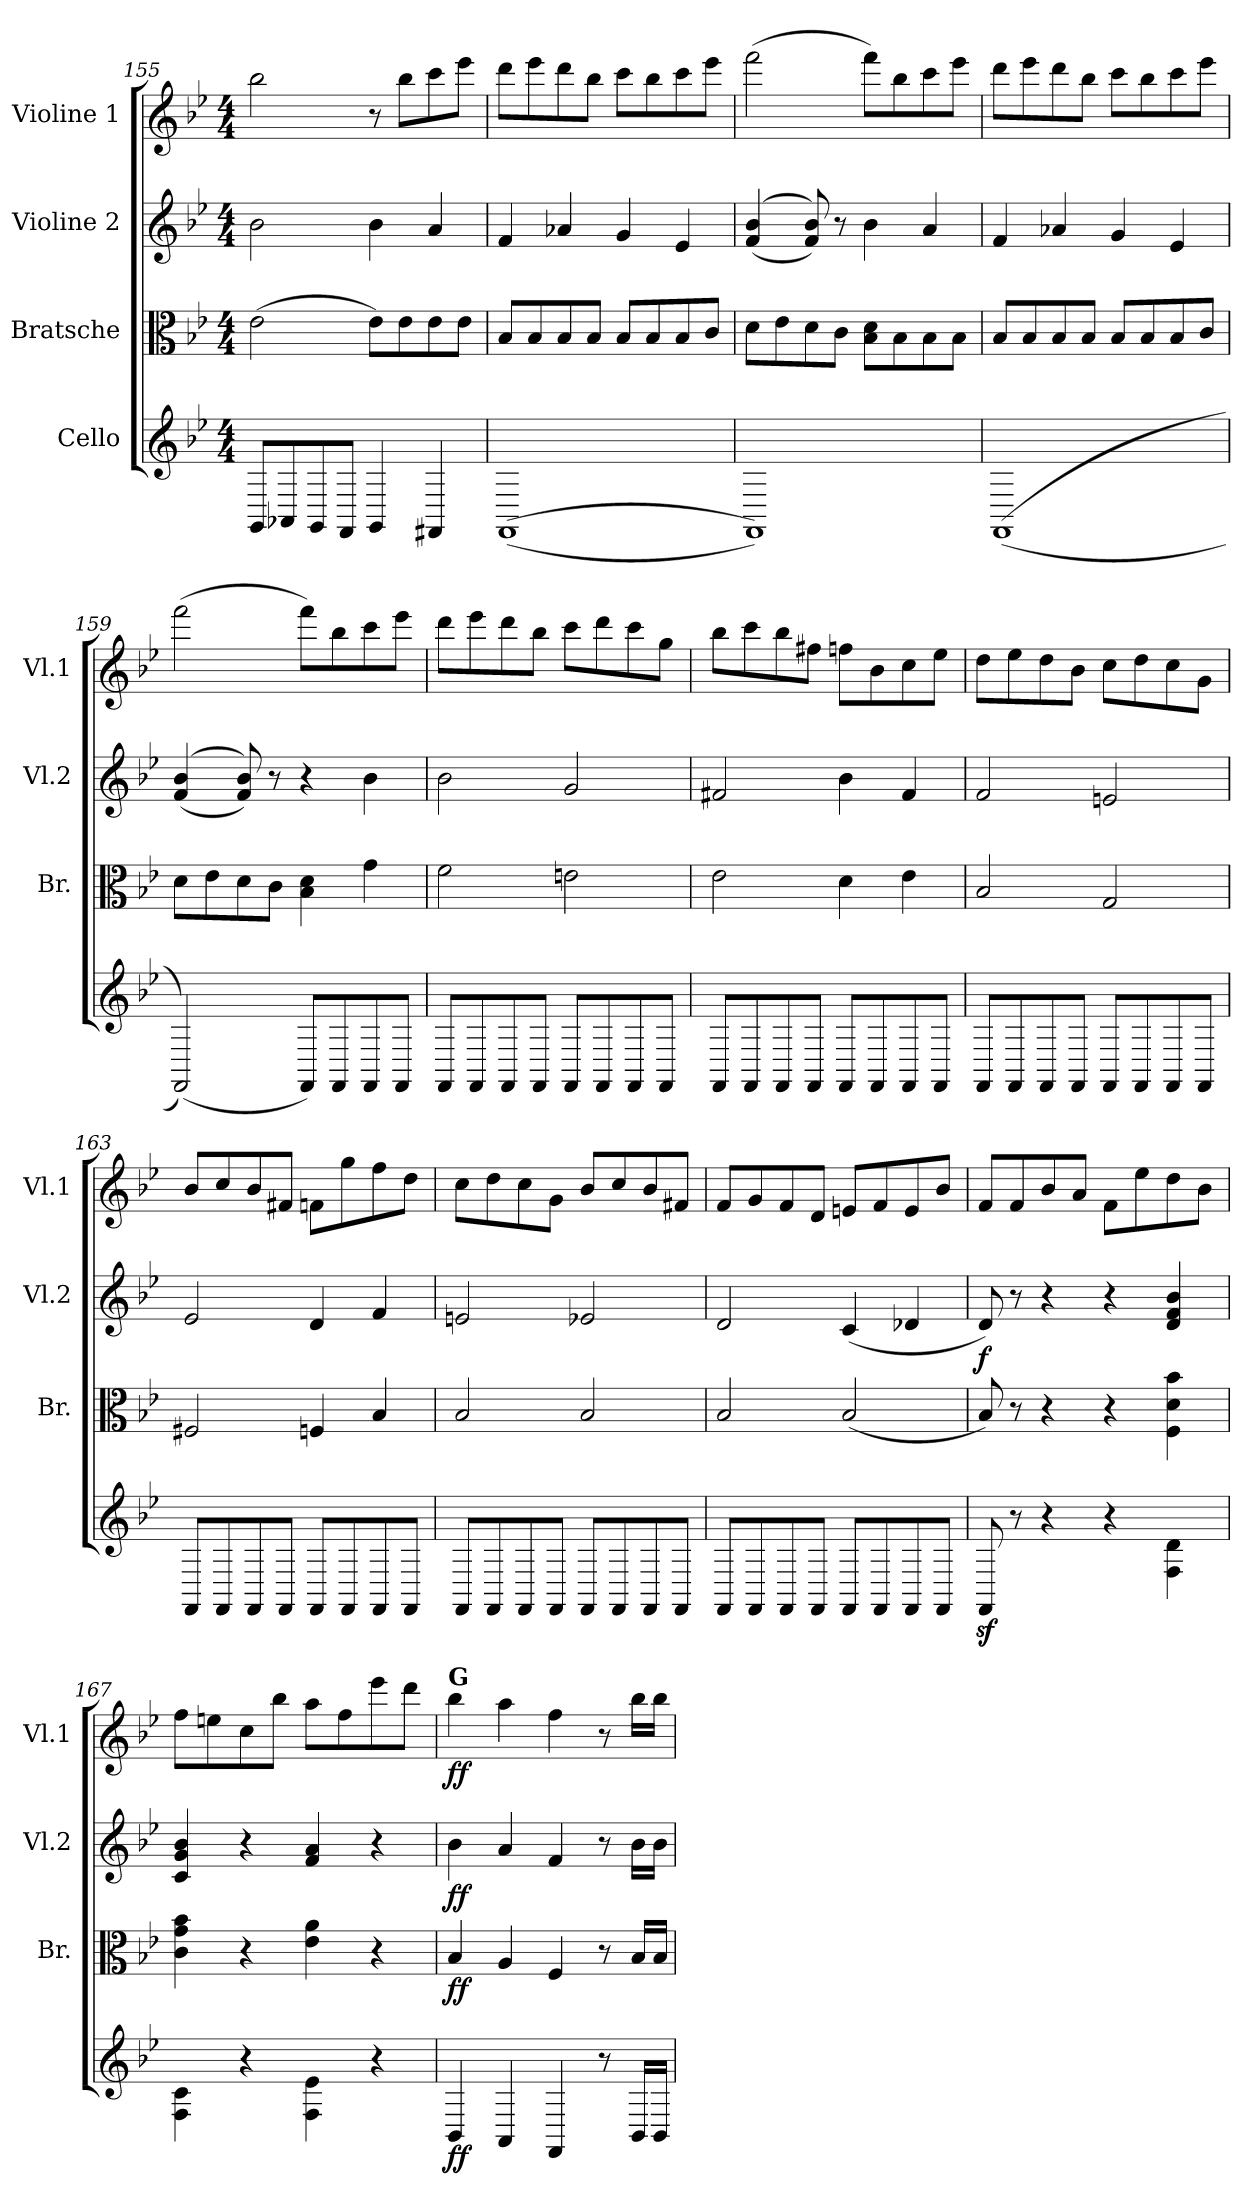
**kern	**dynam	**kern	**dynam	**kern	**dynam	**kern	**dynam
*part4	*part4	*part3	*part3	*part2	*part2	*part1	*part1
*staff4	*staff4	*staff3	*staff3	*staff2	*staff2	*staff1	*staff1
*I"Cello	*	*I"Bratsche	*	*I"Violine 2	*	*I"Violine 1	*
*	*	*I'Br.	*	*I'Vl.2	*	*I'Vl.1	*
*clefG2	*	*clefC3	*	*clefG2	*	*clefG2	*
*k[b-e-]	*	*k[b-e-]	*	*k[b-e-]	*	*k[b-e-]	*
*M4/4	*	*M4/4	*	*M4/4	*	*M4/4	*
=155	=155	=155	=155	=155	=155	=155	=155
8GG/L	.	(2e-\	.	2b-\	.	2bb-\	.
8AA-X/	.	.	.	.	.	.	.
8GG/	.	.	.	.	.	.	.
8FF/J	.	.	.	.	.	.	.
4GG/	.	8e-\L)	.	4b-\	.	8r	.
.	.	8e-\	.	.	.	8bb-\L	.
4FF#X/	.	8e-\	.	4a/	.	8ccc\	.
.	.	8e-\J	.	.	.	8eee-\J	.
!!LO:LB:g=z
=156	=156	=156	=156	=156	=156	=156	=156
((1FF	.	8B-/L	.	4f/	.	8ddd\L	.
.	.	8B-/	.	.	.	8eee-\	.
.	.	8B-/	.	4a-X/	.	8ddd\	.
.	.	8B-/J	.	.	.	8bb-\J	.
.	.	8B-/L	.	4g/	.	8ccc\L	.
.	.	8B-/	.	.	.	8bb-\	.
.	.	8B-/	.	4e-/	.	8ccc\	.
.	.	8c/J	.	.	.	8eee-\J	.
=157	=157	=157	=157	=157	=157	=157	=157
1FF))	.	8d\L	.	((4f/ 4b-/	.	(2fff\	.
.	.	8e-\	.	.	.	.	.
.	.	8d\	.	8f/ 8b-/))	.	.	.
.	.	8c\J	.	8r	.	.	.
.	.	8B-\ 8d\L	.	4b-\	.	8fff\L)	.
.	.	8B-\	.	.	.	8bb-\	.
.	.	8B-\	.	4a/	.	8ccc\	.
.	.	8B-\J	.	.	.	8eee-\J	.
!!LO:PB:g=z
=158	=158	=158	=158	=158	=158	=158	=158
((1FF	.	8B-/L	.	4f/	.	8ddd\L	.
.	.	8B-/	.	.	.	8eee-\	.
.	.	8B-/	.	4a-X/	.	8ddd\	.
.	.	8B-/J	.	.	.	8bb-\J	.
.	.	8B-/L	.	4g/	.	8ccc\L	.
.	.	8B-/	.	.	.	8bb-\	.
.	.	8B-/	.	4e-/	.	8ccc\	.
.	.	8c/J	.	.	.	8eee-\J	.
=159	=159	=159	=159	=159	=159	=159	=159
(2FF/))	.	8d\L	.	((4f/ 4b-/	.	(2fff\	.
.	.	8e-\	.	.	.	.	.
.	.	8d\	.	8f/ 8b-/))	.	.	.
.	.	8c\J	.	8r	.	.	.
8FF/L)	.	4B-\ 4d\	.	4r	.	8fff\L)	.
8FF/	.	.	.	.	.	8bb-\	.
8FF/	.	4g\	.	4b-\	.	8ccc\	.
8FF/J	.	.	.	.	.	8eee-\J	.
=160	=160	=160	=160	=160	=160	=160	=160
8FF/L	.	2f\	.	2b-\	.	8ddd\L	.
8FF/	.	.	.	.	.	8eee-\	.
8FF/	.	.	.	.	.	8ddd\	.
8FF/J	.	.	.	.	.	8bb-\J	.
8FF/L	.	2en\	.	2g/	.	8ccc\L	.
8FF/	.	.	.	.	.	8ddd\	.
8FF/	.	.	.	.	.	8ccc\	.
8FF/J	.	.	.	.	.	8gg\J	.
!!LO:PB:g=z
=161	=161	=161	=161	=161	=161	=161	=161
8FF/L	.	2e-\	.	2f#X/	.	8bb-\L	.
8FF/	.	.	.	.	.	8ccc\	.
8FF/	.	.	.	.	.	8bb-\	.
8FF/J	.	.	.	.	.	8ff#X\J	.
8FF/L	.	4d\	.	4b-\	.	8ffn\L	.
8FF/	.	.	.	.	.	8b-\	.
8FF/	.	4e-\	.	4f#/	.	8cc\	.
8FF/J	.	.	.	.	.	8ee-\J	.
=162	=162	=162	=162	=162	=162	=162	=162
8FF/L	.	2B-/	.	2f/	.	8dd\L	.
8FF/	.	.	.	.	.	8ee-\	.
8FF/	.	.	.	.	.	8dd\	.
8FF/J	.	.	.	.	.	8b-\J	.
8FF/L	.	2G/	.	2en/	.	8cc\L	.
8FF/	.	.	.	.	.	8dd\	.
8FF/	.	.	.	.	.	8cc\	.
8FF/J	.	.	.	.	.	8g\J	.
!!LO:LB:g=z
=163	=163	=163	=163	=163	=163	=163	=163
8FF/L	.	2F#X/	.	2e-/	.	8b-/L	.
8FF/	.	.	.	.	.	8cc/	.
8FF/	.	.	.	.	.	8b-/	.
8FF/J	.	.	.	.	.	8f#X/J	.
8FF/L	.	4Fn/	.	4d/	.	8fn\L	.
8FF/	.	.	.	.	.	8gg\	.
8FF/	.	4B-/	.	4f/	.	8ff\	.
8FF/J	.	.	.	.	.	8dd\J	.
=164	=164	=164	=164	=164	=164	=164	=164
8FF/L	.	2B-/	.	2en/	.	8cc\L	.
8FF/	.	.	.	.	.	8dd\	.
8FF/	.	.	.	.	.	8cc\	.
8FF/J	.	.	.	.	.	8g\J	.
8FF/L	.	2B-/	.	2e-X/	.	8b-/L	.
8FF/	.	.	.	.	.	8cc/	.
8FF/	.	.	.	.	.	8b-/	.
8FF/J	.	.	.	.	.	8f#X/J	.
=165	=165	=165	=165	=165	=165	=165	=165
8FF/L	.	2B-/	.	2d/	.	8f/L	.
8FF/	.	.	.	.	.	8g/	.
8FF/	.	.	.	.	.	8f/	.
8FF/J	.	.	.	.	.	8d/J	.
8FF/L	.	(2B-/	.	(4c/	.	8en/L	.
8FF/	.	.	.	.	.	8f/	.
8FF/	.	.	.	4d-X/	.	8e/	.
8FF/J	.	.	.	.	.	8b-/J	.
!!LO:LB:g=z
=166	=166	=166	=166	=166	=166	=166	=166
!	!	!	!	!	!LO:DY:b	!	!
8FFz</	.	8B-/)	.	8d/)	f	8f/L	.
8r	.	8r	.	8r	.	8f/	.
4r	.	4r	.	4r	.	8b-/	.
.	.	.	.	.	.	8a/J	.
4r	.	4r	.	4r	.	8f\L	.
.	.	.	.	.	.	8ee-\	.
4F\ 4d\	.	4F\ 4d\ 4b-\	.	4d/ 4f/ 4b-/	.	8dd\	.
.	.	.	.	.	.	8b-\J	.
=167	=167	=167	=167	=167	=167	=167	=167
4F\ 4c\	.	4c\ 4g\ 4b-\	.	4c/ 4g/ 4b-/	.	8ff\L	.
.	.	.	.	.	.	8een\	.
4r	.	4r	.	4r	.	8cc\	.
.	.	.	.	.	.	8bb-\J	.
4F\ 4e-\	.	4e-\ 4a\	.	4f/ 4a/	.	8aa\L	.
.	.	.	.	.	.	8ff\	.
4r	.	4r	.	4r	.	8eee-\	.
.	.	.	.	.	.	8ddd\J	.
!!LO:LB:g=z
=168	=168	=168	=168	=168	=168	=168	=168
!	!	!	!	!	!	!LO:TX:a:B:t=G	!
!	!LO:DY:b	!	!LO:DY:b	!	!LO:DY:b	!	!LO:DY:b
4BB-/	ff	4B-/	ff	4b-\	ff	4bb-\	ff
4AA/	.	4A/	.	4a/	.	4aa\	.
4FF/	.	4F/	.	4f/	.	4ff\	.
8r	.	8r	.	8r	.	8r	.
16BB-/LL	.	16B-/LL	.	16b-\LL	.	16bb-\LL	.
16BB-/JJ	.	16B-/JJ	.	16b-\JJ	.	16bb-\JJ	.
=	=	=	=	=	=	=	=
*-	*-	*-	*-	*-	*-	*-	*-
